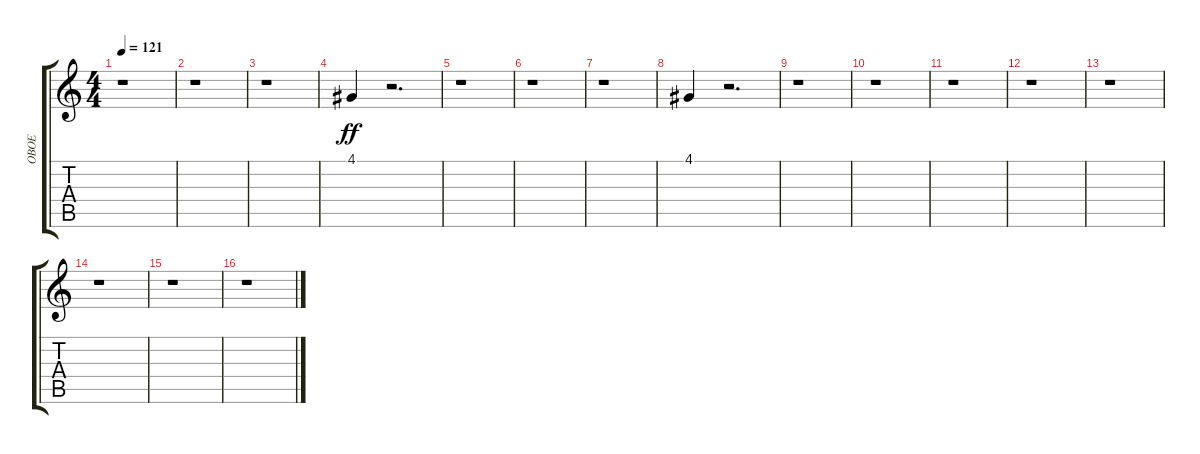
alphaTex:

\track ("OBOE" "OBOE") {instrument oboe}
\staff {score tabs}
\tuning (E4 B3 G3 D3 A2 E2) {hide}
\ts (4 4)
\tempo 121
\clef g2
\ks c
r.1{dy ff} |
r.1 |
r.1 |
4.1.4 r.2{d} |
r.1 |
r.1 |
r.1 |
4.1.4 r.2{d} |
r.1 |
r.1 |
r.1 |
r.1 |
r.1 |
r.1 |
r.1 |
r.1
